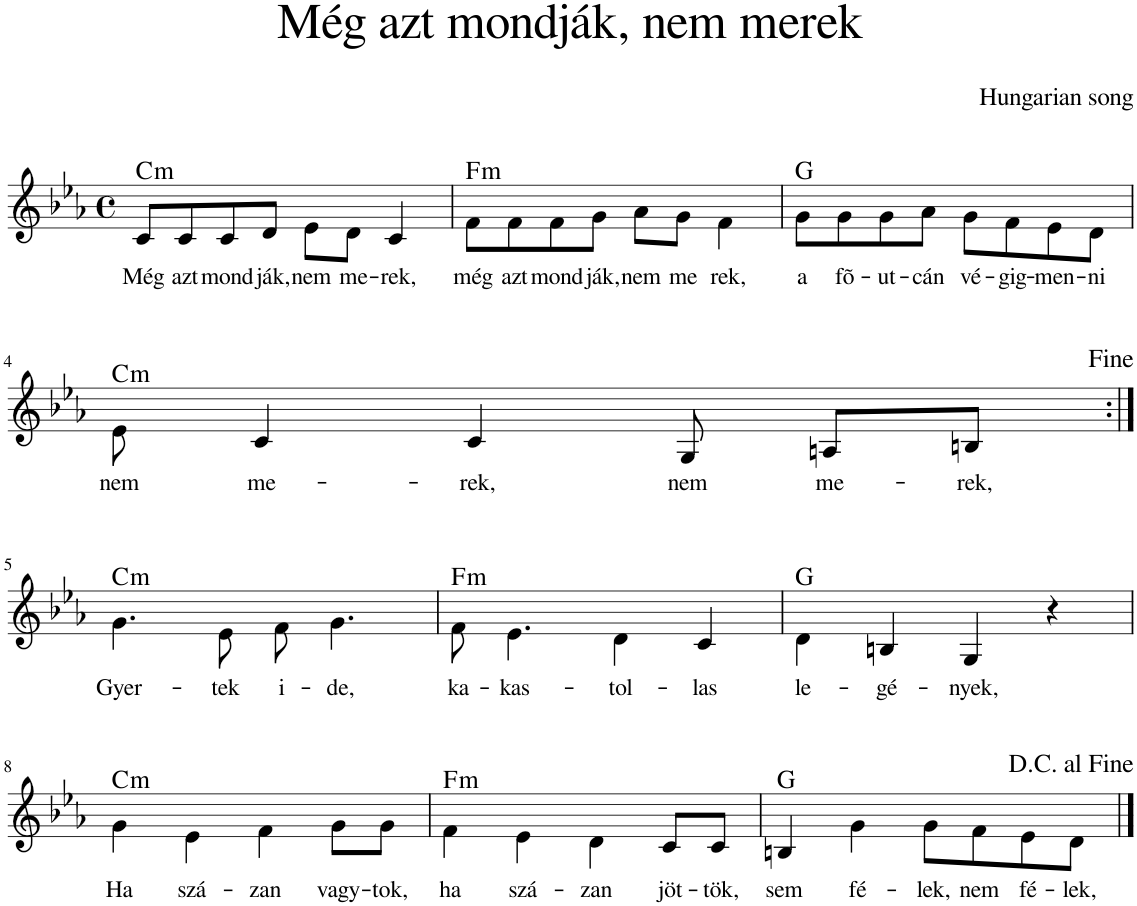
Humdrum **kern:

**kern	**text	**harte
*part1	*part1	*part1
*staff1	*staff1	*
*I"Piano	*	*
*I'Pno	*	*
*clefG2	*	*
*k[b-e-a-]	*	*
*M4/4	*	*
*met(c)	*	*
=1	=1	=1
!	!LO:LY:b	!LO:H:kt=m
8c/L	Még	C:min
!	!LO:LY:b	!
8c/	azt	.
!	!LO:LY:b	!
8c/	mond-	.
!	!LO:LY:b	!
8d/J	-ják,	.
!	!LO:LY:b	!
8e-\L	nem	.
!	!LO:LY:b	!
8d\J	me-	.
!	!LO:LY:b	!
4c/	-rek,	.
=2	=2	=2
!	!LO:LY:b	!LO:H:kt=m
8f\L	még	F:min
!	!LO:LY:b	!
8f\	azt	.
!	!LO:LY:b	!
8f\	mond-	.
!	!LO:LY:b	!
8g\J	-ják,	.
!	!LO:LY:b	!
8a-\L	nem	.
!	!LO:LY:b	!
8g\J	me	.
!	!LO:LY:b	!
4f\	rek,	.
=3	=3	=3
!	!LO:LY:b	!
8g\L	a	G:maj
!	!LO:LY:b	!
8g\	fõ-	.
!	!LO:LY:b	!
8g\	-ut-	.
!	!LO:LY:b	!
8a-\J	-cán	.
!	!LO:LY:b	!
8g\L	vé-	.
!	!LO:LY:b	!
8f\	-gig-	.
!	!LO:LY:b	!
8e-\	-men-	.
!	!LO:LY:b	!
8d\J	-ni	.
!!LO:LB:g=z
=4	=4	=4
!	!LO:LY:b	!LO:H:kt=m
8e-\	nem	C:min
!	!LO:LY:b	!
4c/	me-	.
!	!LO:LY:b	!
4c/	-rek,	.
!	!LO:LY:b	!
8G/	nem	.
!	!LO:LY:b	!
8An/L	me-	.
!	!LO:LY:b	!
8Bn/J	-rek,	.
!!LO:LB:g=z
=5:|!	=5:|!	=5:|!
!	!LO:LY:b	!LO:H:kt=m
4.g\	Gyer-	C:min
!	!LO:LY:b	!
8e-\	-tek	.
!	!LO:LY:b	!
8f\	i-	.
!	!LO:LY:b	!
4.g\	-de,	.
=6	=6	=6
!	!LO:LY:b	!LO:H:kt=m
8f\	ka-	F:min
!	!LO:LY:b	!
4.e-\	-kas-	.
!	!LO:LY:b	!
4d\	-tol-	.
!	!LO:LY:b	!
4c/	-las	.
=7	=7	=7
!	!LO:LY:b	!
4d\	le-	G:maj
!	!LO:LY:b	!
4Bn/	-gé-	.
!	!LO:LY:b	!
4G/	-nyek,	.
4r	.	.
!!LO:LB:g=z
=8	=8	=8
!	!LO:LY:b	!LO:H:kt=m
4g\	Ha	C:min
!	!LO:LY:b	!
4e-\	szá-	.
!	!LO:LY:b	!
4f\	-zan	.
!	!LO:LY:b	!
8g\L	vagy-	.
!	!LO:LY:b	!
8g\J	-tok,	.
=9	=9	=9
!	!LO:LY:b	!LO:H:kt=m
4f\	ha	F:min
!	!LO:LY:b	!
4e-\	szá-	.
!	!LO:LY:b	!
4d\	-zan	.
!	!LO:LY:b	!
8c/L	jöt-	.
!	!LO:LY:b	!
8c/J	-tök,	.
=10	=10	=10
!	!LO:LY:b	!
4Bn/	sem	G:maj
!	!LO:LY:b	!
4g\	fé-	.
!	!LO:LY:b	!
8g\L	-lek,	.
!	!LO:LY:b	!
8f\	nem	.
!	!LO:LY:b	!
8e-\	fé-	.
!	!LO:LY:b	!
8d\J	-lek,	.
==	==	==
*-	*-	*-
